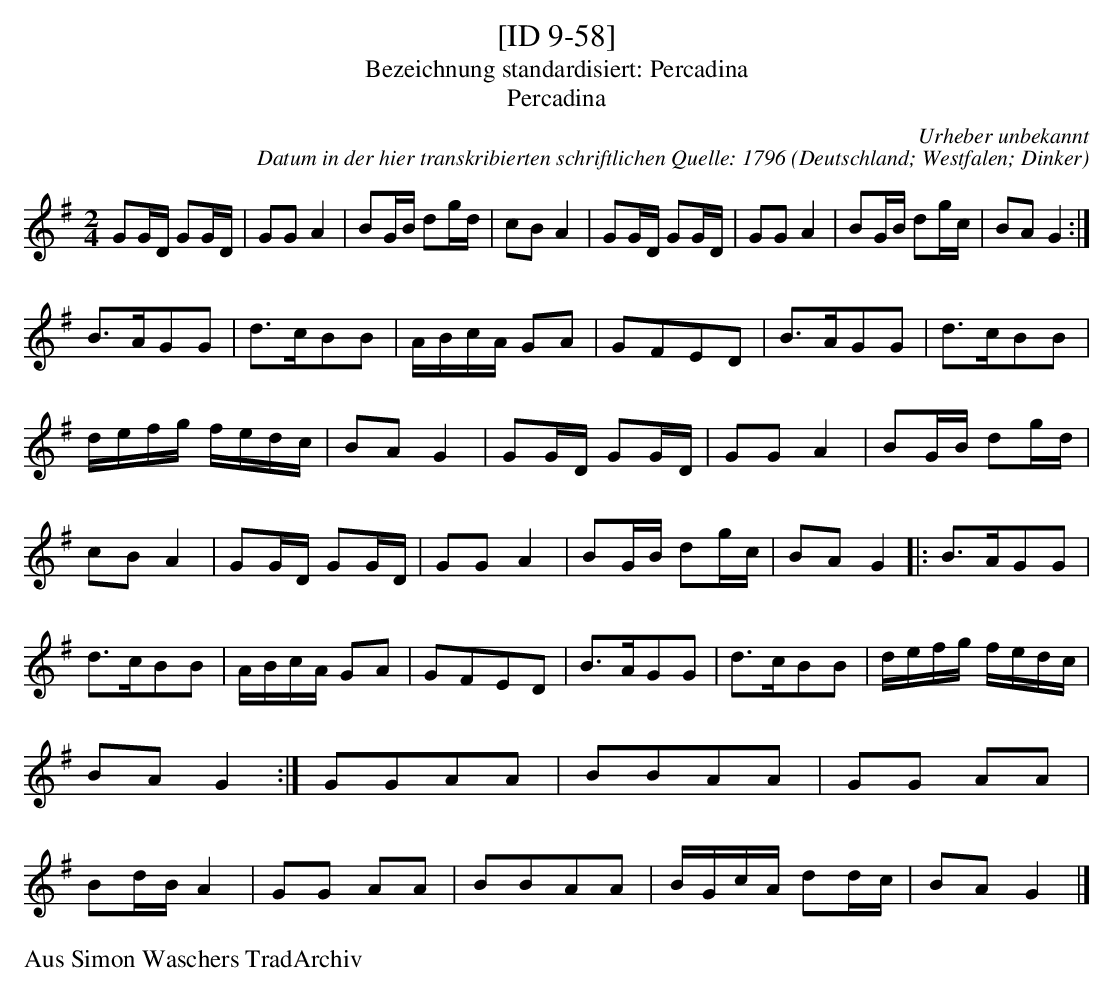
X:1
T:[ID 9-58]
T:Bezeichnung standardisiert: Percadina
T:Percadina
C:Urheber unbekannt
C:Datum in der hier transkribierten schriftlichen Quelle: 1796
O:Deutschland; Westfalen; Dinker
L:1/16
M:2/4
K:G
G2GD G2GD | G2G2A4 | B2GB d2gd | c2B2A4 | G2GD G2GD | G2G2A4 | B2GB d2gc | B2A2G4 :|
B2>A2G2G2 | d2>c2B2B2 | ABcA G2A2 | G2F2E2D2 | B2>A2G2G2 | d2>c2B2B2 | defg fedc | B2A2G4 | G2GD G2GD | G2G2A4 | B2GB d2gd | c2B2A4 | G2GD G2GD | G2G2A4 | B2GB d2gc | B2A2G4 |:B2>A2G2G2 | d2>c2B2B2 | ABcA G2A2 | G2F2E2D2 | B2>A2G2G2 | d2>c2B2B2 | defg fedc | B2A2G4 :| G2G2A2A2 | B2B2A2A2 | G2G2 A2A2 | B2dBA4 | G2G2 A2A2 | B2B2A2A2 | BGcA d2dc | B2A2G4 |]
